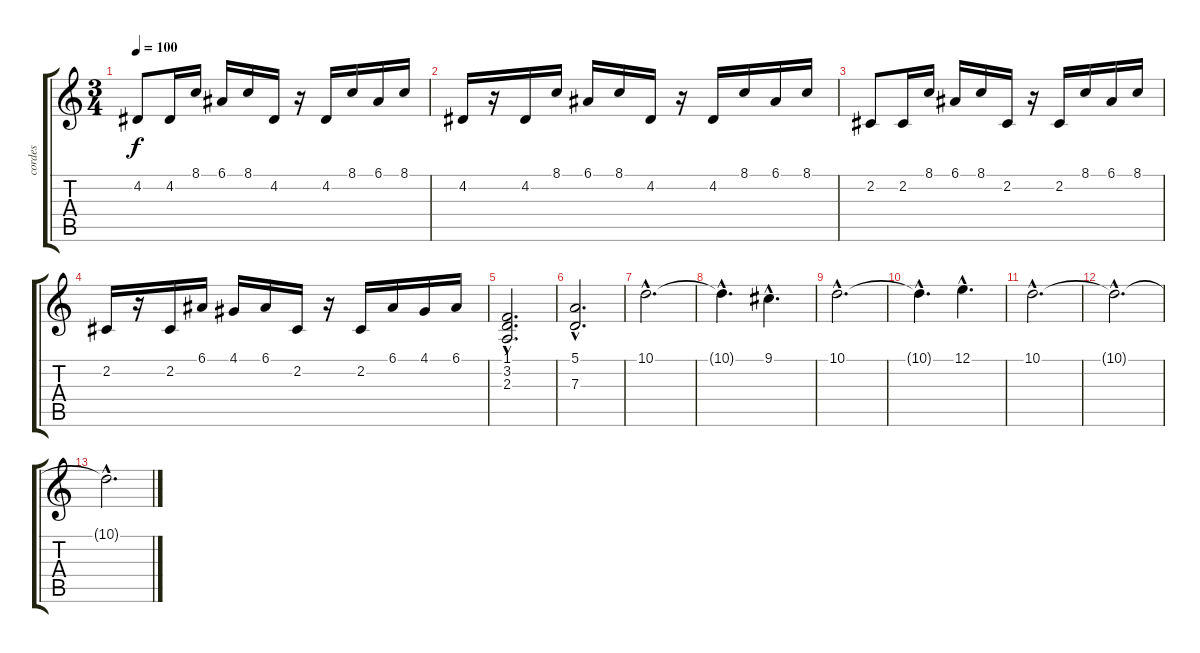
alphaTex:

\track ("cordes" "cordes") {instrument stringensemble1}
\staff {score tabs}
\tuning (E4 B3 G3 D3 A2 E2) {hide}
\ts (3 4)
\tempo 100
\clef g2
\ks c
4.2.8{dy f} 4.2.16 8.1.16 6.1.16 8.1.16 4.2.16 r.16 4.2.16 8.1.16 6.1.16 8.1.16 |
4.2.16 r.16 4.2.16 8.1.16 6.1.16 8.1.16 4.2.16 r.16 4.2.16 8.1.16 6.1.16 8.1.16 |
2.2.8 2.2.16 8.1.16 6.1.16 8.1.16 2.2.16 r.16 2.2.16 8.1.16 6.1.16 8.1.16 |
2.2.16 r.16 2.2.16 6.1.16 4.1.16 6.1.16 2.2.16 r.16 2.2.16 6.1.16 4.1.16 6.1.16 |
(1.1{hac} 3.2{hac} 2.3{hac}).2{d} |
(5.1{hac} 7.3{hac}).2{d} |
10.1{hac}.2{d} |
10.1{hac t}.4{d} 9.1{hac}.4{d} |
10.1{hac}.2{d} |
10.1{hac t}.4{d} 12.1{hac}.4{d} |
10.1{hac}.2{d} |
10.1{hac t}.2{d} |
10.1{hac t}.2{d}
